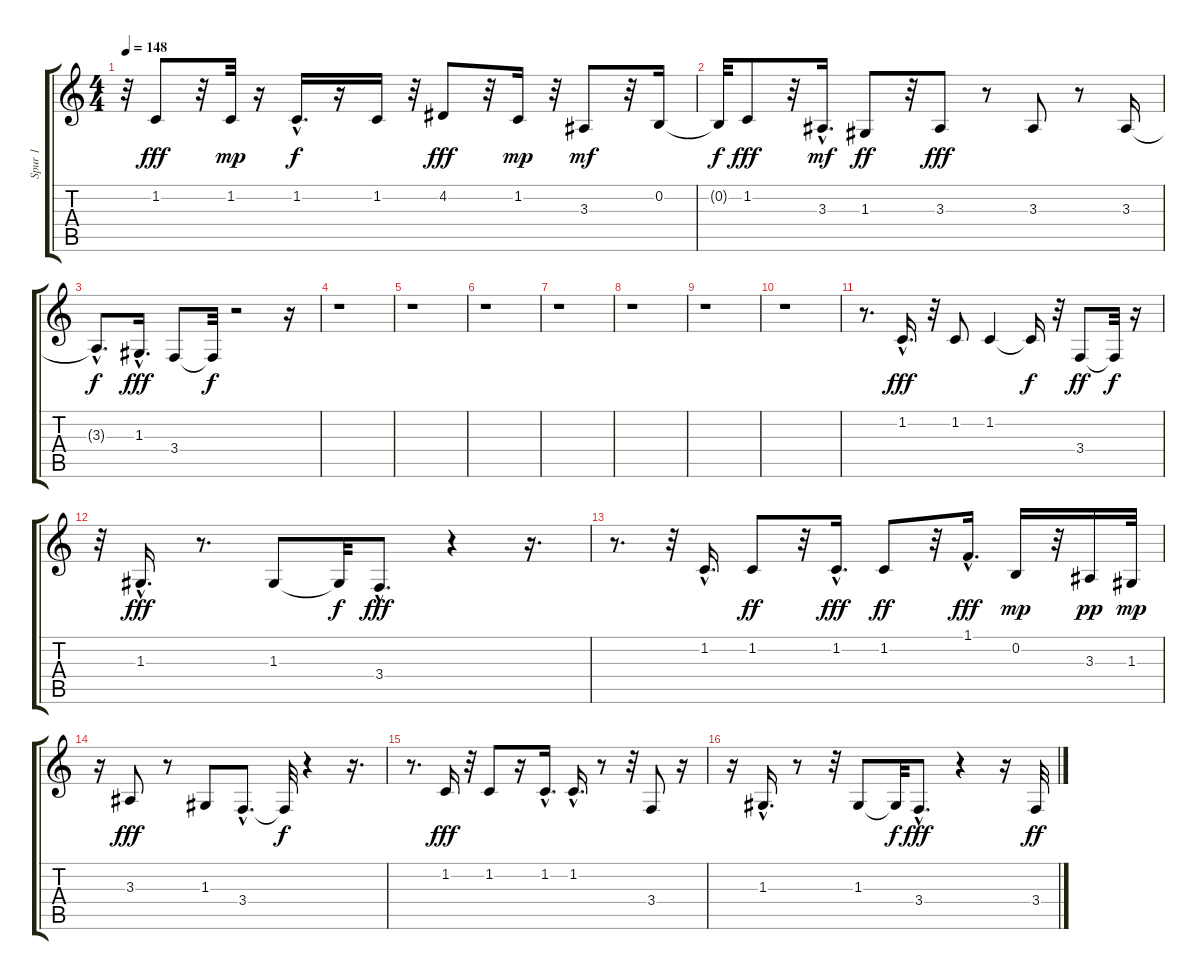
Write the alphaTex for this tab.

\track ("Spur 1" "Spur 1") {instrument lead4chiff}
\staff {score tabs}
\tuning (E4 B3 G3 D3 A2 E2) {hide}
\ts (4 4)
\tempo 148
\clef g2
\ks c
r.32{dy fff} 1.2.8 r.32 1.2.32{dy mp} r.16 1.2{hac}.16{d dy f} r.16 1.2.16 r.32 4.2.8{dy fff} r.32 1.2.16{dy mp} r.32 3.3.8{dy mf} r.32 0.2.16 |
0.2{t}.32{dy f} 1.2.8{dy fff} r.32 3.3{hac}.16{d dy mf} 1.3.8{dy ff} r.32 3.3.8{dy fff} r.8 3.3.8 r.8 3.3.16 |
3.3{hac t}.8{d dy f} 1.3{hac}.16{d dy fff} 3.4.8 3.4{t}.32{dy f} r.2 r.16 |
r.1 |
r.1 |
r.1 |
r.1 |
r.1 |
r.1 |
r.1 |
r.8{d} 1.2{hac}.16{d dy fff} r.32 1.2.8 1.2.4 1.2{t}.16{dy f} r.32 3.4.8{dy ff} 3.4{t}.32{dy f} r.16 |
r.32 1.3{hac}.16{d dy fff} r.8{d} 1.3.8 1.3{t}.32{dy f} 3.4{hac}.8{d dy fff} r.4 r.16{d} |
r.8{d} r.32 1.2{hac}.16{d} 1.2.8{dy ff} r.32 1.2{hac}.16{d dy fff} 1.2.8{dy ff} r.32 1.1{hac}.16{d dy fff} 0.2.16{dy mp} r.32 3.3.16{dy pp} 1.3.32{dy mp} |
r.16 3.3.8{dy fff} r.8 1.3.8 3.4{hac}.8{d} 3.4{t}.32{dy f} r.4 r.16{d} |
r.8{d} 1.2.16{dy fff} r.32 1.2.8 r.16 1.2{hac}.16{d} 1.2{hac}.16{d} r.8 r.32 3.4.8 r.16 |
r.16 1.3{hac}.16{d} r.8 r.32 1.3.8 1.3{t}.32{dy f} 3.4{hac}.8{d dy fff} r.4 r.16 3.4.32{dy ff}
